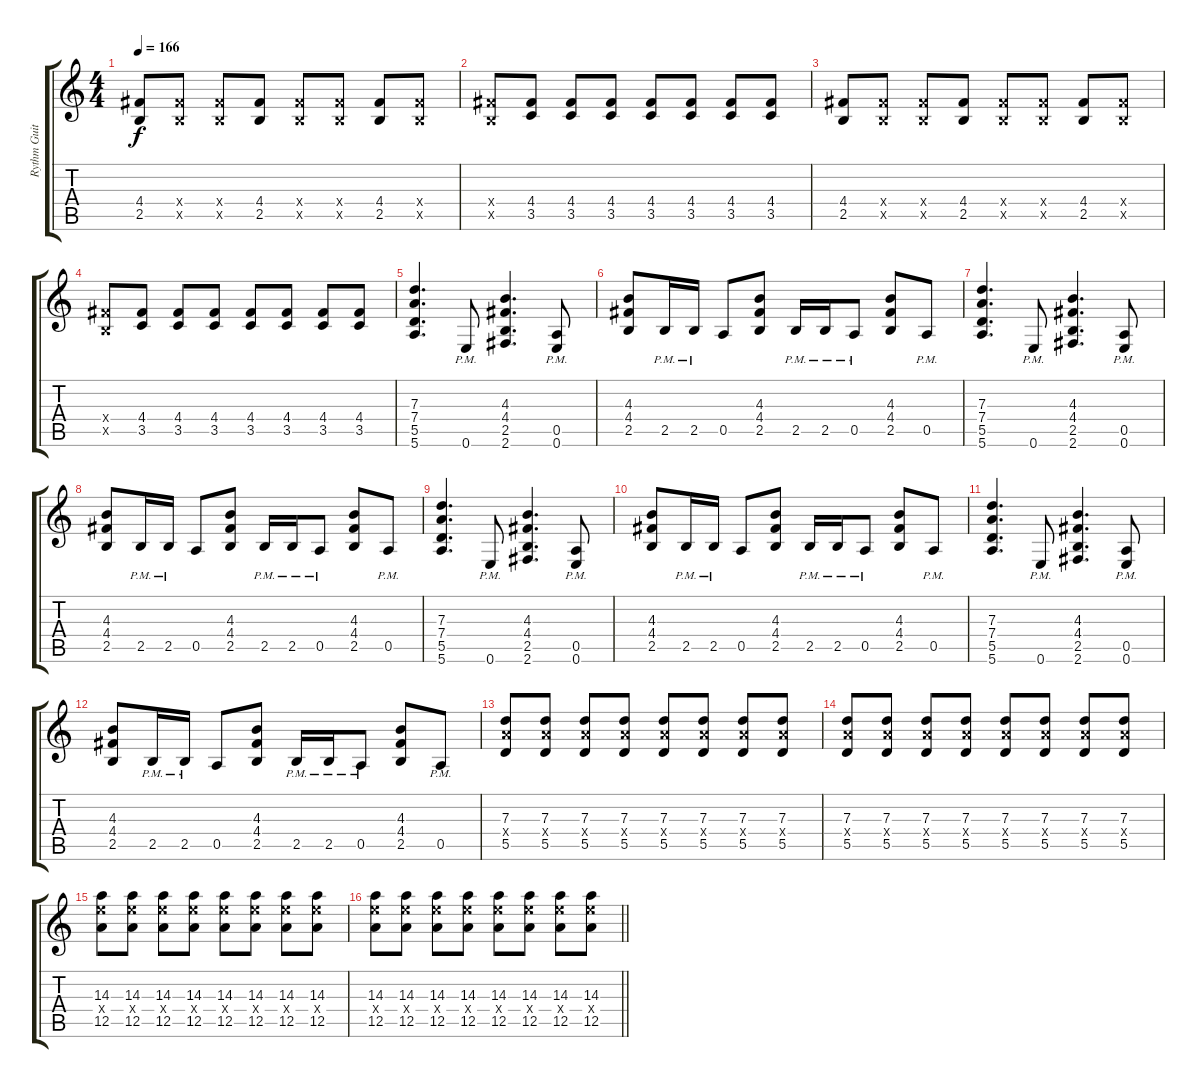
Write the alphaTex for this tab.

\track ("Rythm Guitar 1" "Rythm Guit") {instrument distortionguitar}
\staff {score tabs}
\tuning (E4 B3 G3 D3 A2 E2) {hide}
\ts (4 4)
\tempo 166
\clef g2
\ks c
(4.4 2.5).8{dy f} (4.4{x} 2.5{x}).8 (4.4{x} 2.5{x}).8 (4.4 2.5).8 (4.4{x} 2.5{x}).8 (4.4{x} 2.5{x}).8 (4.4 2.5).8 (4.4{x} 2.5{x}).8 |
(4.4{x} 2.5{x}).8 (4.4 3.5).8 (4.4 3.5).8 (4.4 3.5).8 (4.4 3.5).8 (4.4 3.5).8 (4.4 3.5).8 (4.4 3.5).8 |
(4.4 2.5).8 (4.4{x} 2.5{x}).8 (4.4{x} 2.5{x}).8 (4.4 2.5).8 (4.4{x} 2.5{x}).8 (4.4{x} 2.5{x}).8 (4.4 2.5).8 (4.4{x} 2.5{x}).8 |
(4.4{x} 2.5{x}).8 (4.4 3.5).8 (4.4 3.5).8 (4.4 3.5).8 (4.4 3.5).8 (4.4 3.5).8 (4.4 3.5).8 (4.4 3.5).8 |
(7.3 7.4 5.5 5.6).4{d} 0.6{pm}.8 (4.3 4.4 2.5 2.6).4{d} (0.5{pm} 0.6{pm}).8 |
(4.3 4.4 2.5).8 2.5{pm}.16 2.5{pm}.16 0.5.8 (4.3 4.4 2.5).8 2.5{pm}.16 2.5{pm}.16 0.5{pm}.8 (4.3 4.4 2.5).8 0.5{pm}.8 |
(7.3 7.4 5.5 5.6).4{d} 0.6{pm}.8 (4.3 4.4 2.5 2.6).4{d} (0.5{pm} 0.6{pm}).8 |
(4.3 4.4 2.5).8 2.5{pm}.16 2.5{pm}.16 0.5.8 (4.3 4.4 2.5).8 2.5{pm}.16 2.5{pm}.16 0.5{pm}.8 (4.3 4.4 2.5).8 0.5{pm}.8 |
(7.3 7.4 5.5 5.6).4{d} 0.6{pm}.8 (4.3 4.4 2.5 2.6).4{d} (0.5{pm} 0.6{pm}).8 |
(4.3 4.4 2.5).8 2.5{pm}.16 2.5{pm}.16 0.5.8 (4.3 4.4 2.5).8 2.5{pm}.16 2.5{pm}.16 0.5{pm}.8 (4.3 4.4 2.5).8 0.5{pm}.8 |
(7.3 7.4 5.5 5.6).4{d} 0.6{pm}.8 (4.3 4.4 2.5 2.6).4{d} (0.5{pm} 0.6{pm}).8 |
(4.3 4.4 2.5).8 2.5{pm}.16 2.5{pm}.16 0.5.8 (4.3 4.4 2.5).8 2.5{pm}.16 2.5{pm}.16 0.5{pm}.8 (4.3 4.4 2.5).8 0.5{pm}.8 |
(7.3 7.4{x} 5.5).8 (7.3 7.4{x} 5.5).8 (7.3 7.4{x} 5.5).8 (7.3 7.4{x} 5.5).8 (7.3 7.4{x} 5.5).8 (7.3 7.4{x} 5.5).8 (7.3 7.4{x} 5.5).8 (7.3 7.4{x} 5.5).8 |
(7.3 7.4{x} 5.5).8 (7.3 7.4{x} 5.5).8 (7.3 7.4{x} 5.5).8 (7.3 7.4{x} 5.5).8 (7.3 7.4{x} 5.5).8 (7.3 7.4{x} 5.5).8 (7.3 7.4{x} 5.5).8 (7.3 7.4{x} 5.5).8 |
(14.3 14.4{x} 12.5).8 (14.3 14.4{x} 12.5).8 (14.3 14.4{x} 12.5).8 (14.3 14.4{x} 12.5).8 (14.3 14.4{x} 12.5).8 (14.3 14.4{x} 12.5).8 (14.3 14.4{x} 12.5).8 (14.3 14.4{x} 12.5).8 |
\barLineRight lightlight
(14.3 14.4{x} 12.5).8 (14.3 14.4{x} 12.5).8 (14.3 14.4{x} 12.5).8 (14.3 14.4{x} 12.5).8 (14.3 14.4{x} 12.5).8 (14.3 14.4{x} 12.5).8 (14.3 14.4{x} 12.5).8 (14.3 14.4{x} 12.5).8
